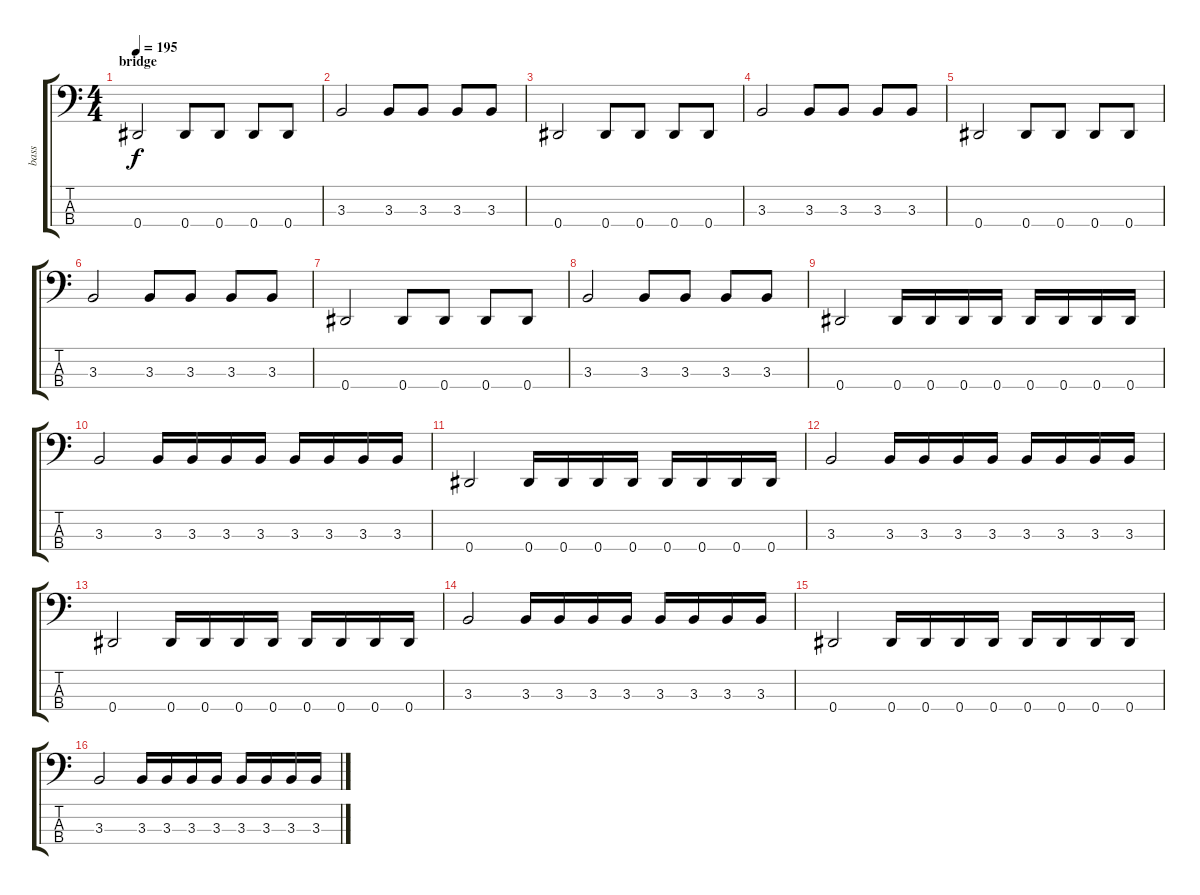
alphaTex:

\track ("bass" "bass") {instrument electricbassfinger}
\staff {score tabs}
\tuning (Gb2 Db2 Ab1 Eb1) {hide}
\ts (4 4)
\section ("" "bridge")
\tempo 195
\clef f4
\ks c
0.4.2{dy f} 0.4.8 0.4.8 0.4.8 0.4.8 |
3.3.2 3.3.8 3.3.8 3.3.8 3.3.8 |
0.4.2 0.4.8 0.4.8 0.4.8 0.4.8 |
3.3.2 3.3.8 3.3.8 3.3.8 3.3.8 |
0.4.2 0.4.8 0.4.8 0.4.8 0.4.8 |
3.3.2 3.3.8 3.3.8 3.3.8 3.3.8 |
\section ("" "")
0.4.2 0.4.8 0.4.8 0.4.8 0.4.8 |
3.3.2 3.3.8 3.3.8 3.3.8 3.3.8 |
0.4.2 0.4.16 0.4.16 0.4.16 0.4.16 0.4.16 0.4.16 0.4.16 0.4.16 |
3.3.2 3.3.16 3.3.16 3.3.16 3.3.16 3.3.16 3.3.16 3.3.16 3.3.16 |
\section ("" "")
0.4.2 0.4.16 0.4.16 0.4.16 0.4.16 0.4.16 0.4.16 0.4.16 0.4.16 |
3.3.2 3.3.16 3.3.16 3.3.16 3.3.16 3.3.16 3.3.16 3.3.16 3.3.16 |
0.4.2 0.4.16 0.4.16 0.4.16 0.4.16 0.4.16 0.4.16 0.4.16 0.4.16 |
3.3.2 3.3.16 3.3.16 3.3.16 3.3.16 3.3.16 3.3.16 3.3.16 3.3.16 |
0.4.2 0.4.16 0.4.16 0.4.16 0.4.16 0.4.16 0.4.16 0.4.16 0.4.16 |
3.3.2 3.3.16 3.3.16 3.3.16 3.3.16 3.3.16 3.3.16 3.3.16 3.3.16
